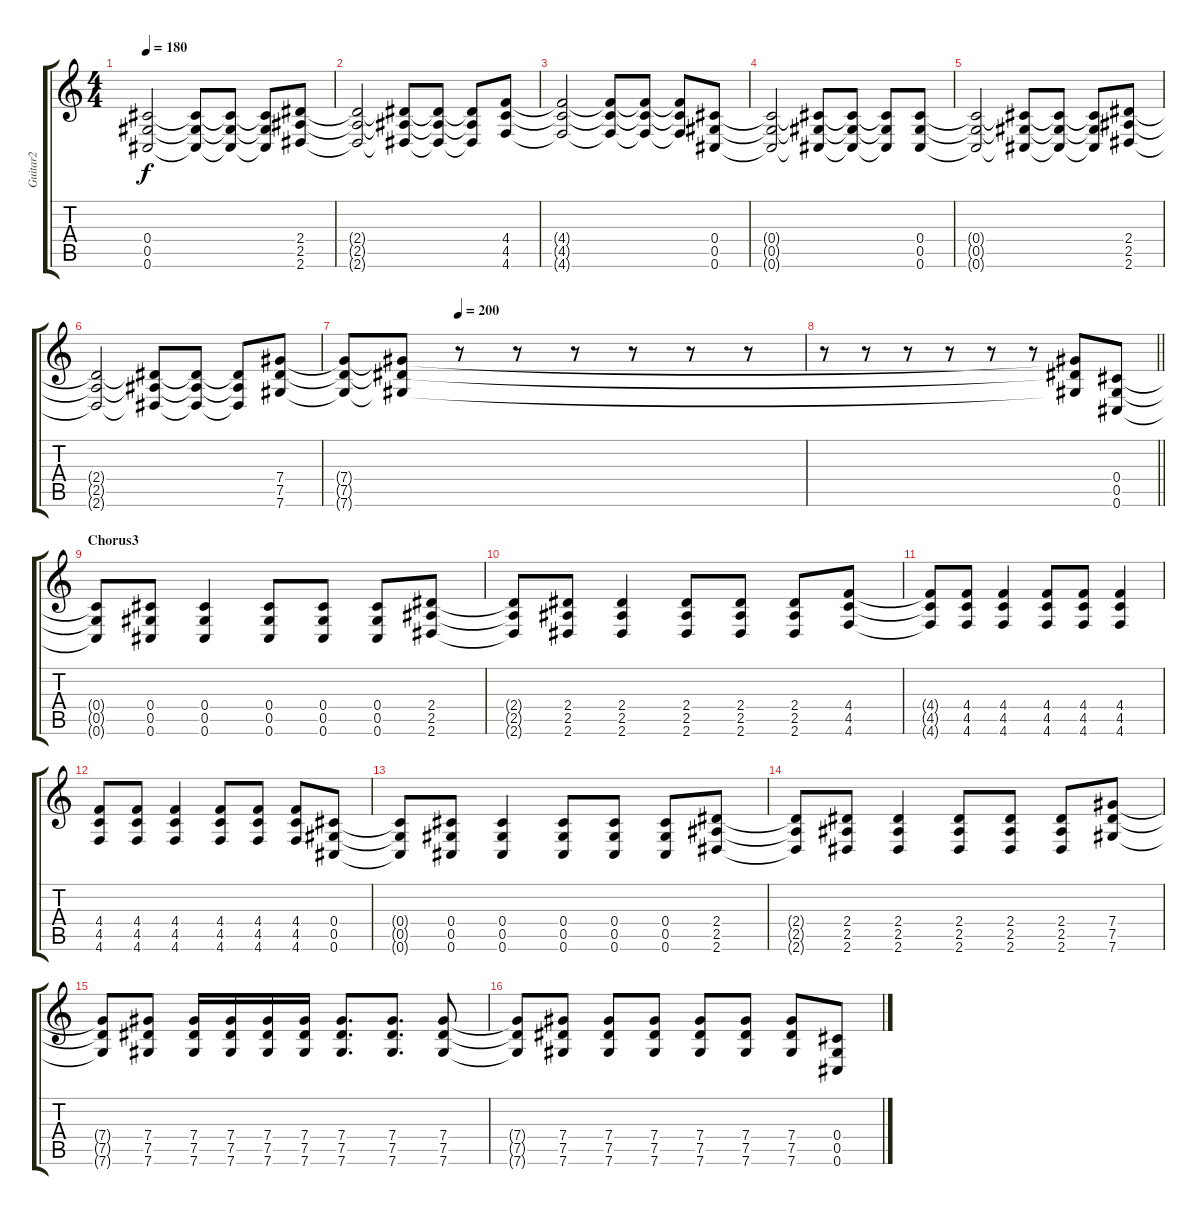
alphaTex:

\track ("Guitar2" "Guitar2") {instrument distortionguitar}
\staff {score tabs}
\tuning (Eb4 Bb3 Gb3 Db3 Ab2 Db2) {hide}
\ts (4 4)
\tempo 180
\clef g2
\ks c
(0.4{t} 0.5{t} 0.6{t}).2{dy f} (0.4{t} 0.5{t} 0.6{t}).8 (0.4{t} 0.5{t} 0.6{t}).8 (0.4{t} 0.5{t} 0.6{t}).8 (2.4 2.5 2.6).8 |
(2.4{t} 2.5{t} 2.6{t}).2 (2.4{t} 2.5{t} 2.6{t}).8 (2.4{t} 2.5{t} 2.6{t}).8 (2.4{t} 2.5{t} 2.6{t}).8 (4.4 4.5 4.6).8 |
(4.4{t} 4.5{t} 4.6{t}).2 (4.4{t} 4.5{t} 4.6{t}).8 (4.4{t} 4.5{t} 4.6{t}).8 (4.4{t} 4.5{t} 4.6{t}).8 (0.4 0.5 0.6).8 |
(0.4{t} 0.5{t} 0.6{t}).2 (0.4{t} 0.5{t} 0.6{t}).8 (0.4{t} 0.5{t} 0.6{t}).8 (0.4{t} 0.5{t} 0.6{t}).8 (0.4 0.5 0.6).8 |
(0.4{t} 0.5{t} 0.6{t}).2 (0.4{t} 0.5{t} 0.6{t}).8 (0.4{t} 0.5{t} 0.6{t}).8 (0.4{t} 0.5{t} 0.6{t}).8 (2.4 2.5 2.6).8 |
(2.4{t} 2.5{t} 2.6{t}).2 (2.4{t} 2.5{t} 2.6{t}).8 (2.4{t} 2.5{t} 2.6{t}).8 (2.4{t} 2.5{t} 2.6{t}).8 (7.4 7.5 7.6).8 |
\tempo (200 0.25)
(7.4{t} 7.5{t} 7.6{t}).8 (7.4{t} 7.5{t} 7.6{t}).8 r.8 r.8 r.8 r.8 r.8 r.8 |
\barLineRight lightlight
r.8 r.8 r.8 r.8 r.8 r.8 (7.4{t} 7.5{t} 7.6{t}).8 (0.4 0.5 0.6).8 |
\section ("" "Chorus3")
(0.4{t} 0.5{t} 0.6{t}).8 (0.4 0.5 0.6).8 (0.4 0.5 0.6).4 (0.4 0.5 0.6).8 (0.4 0.5 0.6).8 (0.4 0.5 0.6).8 (2.4 2.5 2.6).8 |
(2.4{t} 2.5{t} 2.6{t}).8 (2.4 2.5 2.6).8 (2.4 2.5 2.6).4 (2.4 2.5 2.6).8 (2.4 2.5 2.6).8 (2.4 2.5 2.6).8 (4.4 4.5 4.6).8 |
(4.4{t} 4.5{t} 4.6{t}).8 (4.4 4.5 4.6).8 (4.4 4.5 4.6).4 (4.4 4.5 4.6).8 (4.4 4.5 4.6).8 (4.4 4.5 4.6).4 |
(4.4 4.5 4.6).8 (4.4 4.5 4.6).8 (4.4 4.5 4.6).4 (4.4 4.5 4.6).8 (4.4 4.5 4.6).8 (4.4 4.5 4.6).8 (0.4 0.5 0.6).8 |
(0.4{t} 0.5{t} 0.6{t}).8 (0.4 0.5 0.6).8 (0.4 0.5 0.6).4 (0.4 0.5 0.6).8 (0.4 0.5 0.6).8 (0.4 0.5 0.6).8 (2.4 2.5 2.6).8 |
(2.4{t} 2.5{t} 2.6{t}).8 (2.4 2.5 2.6).8 (2.4 2.5 2.6).4 (2.4 2.5 2.6).8 (2.4 2.5 2.6).8 (2.4 2.5 2.6).8 (7.4 7.5 7.6).8 |
(7.4{t} 7.5{t} 7.6{t}).8 (7.4 7.5 7.6).8 (7.4 7.5 7.6).16 (7.4 7.5 7.6).16 (7.4 7.5 7.6).16 (7.4 7.5 7.6).16 (7.4 7.5 7.6).8{d} (7.4 7.5 7.6).8{d} (7.4 7.5 7.6).8 |
(7.4{t} 7.5{t} 7.6{t}).8 (7.4 7.5 7.6).8 (7.4 7.5 7.6).8 (7.4 7.5 7.6).8 (7.4 7.5 7.6).8 (7.4 7.5 7.6).8 (7.4 7.5 7.6).8 (0.4 0.5 0.6).8
